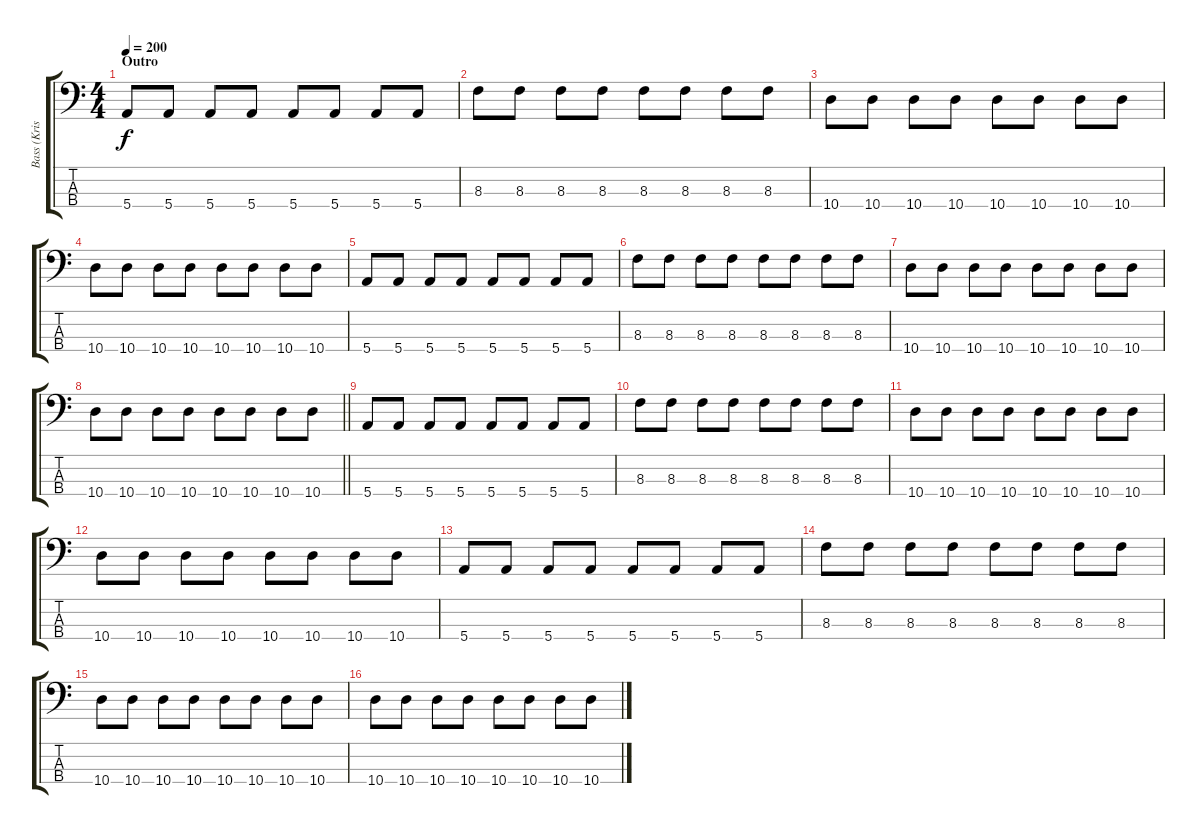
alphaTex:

\track ("Bass (Krist Novoselic)" "Bass (Kris") {instrument electricbasspick}
\staff {score tabs}
\tuning (G2 D2 A1 E1) {hide}
\ts (4 4)
\section ("" "Outro")
\tempo 200
\clef f4
\ks c
5.4.8{dy f} 5.4.8 5.4.8 5.4.8 5.4.8 5.4.8 5.4.8 5.4.8 |
8.3.8 8.3.8 8.3.8 8.3.8 8.3.8 8.3.8 8.3.8 8.3.8 |
10.4.8 10.4.8 10.4.8 10.4.8 10.4.8 10.4.8 10.4.8 10.4.8 |
10.4.8 10.4.8 10.4.8 10.4.8 10.4.8 10.4.8 10.4.8 10.4.8 |
5.4.8 5.4.8 5.4.8 5.4.8 5.4.8 5.4.8 5.4.8 5.4.8 |
8.3.8 8.3.8 8.3.8 8.3.8 8.3.8 8.3.8 8.3.8 8.3.8 |
10.4.8 10.4.8 10.4.8 10.4.8 10.4.8 10.4.8 10.4.8 10.4.8 |
\barLineRight lightlight
10.4.8 10.4.8 10.4.8 10.4.8 10.4.8 10.4.8 10.4.8 10.4.8 |
5.4.8 5.4.8 5.4.8 5.4.8 5.4.8 5.4.8 5.4.8 5.4.8 |
8.3.8 8.3.8 8.3.8 8.3.8 8.3.8 8.3.8 8.3.8 8.3.8 |
10.4.8 10.4.8 10.4.8 10.4.8 10.4.8 10.4.8 10.4.8 10.4.8 |
10.4.8 10.4.8 10.4.8 10.4.8 10.4.8 10.4.8 10.4.8 10.4.8 |
5.4.8 5.4.8 5.4.8 5.4.8 5.4.8 5.4.8 5.4.8 5.4.8 |
8.3.8 8.3.8 8.3.8 8.3.8 8.3.8 8.3.8 8.3.8 8.3.8 |
10.4.8 10.4.8 10.4.8 10.4.8 10.4.8 10.4.8 10.4.8 10.4.8 |
10.4.8 10.4.8 10.4.8 10.4.8 10.4.8 10.4.8 10.4.8 10.4.8
